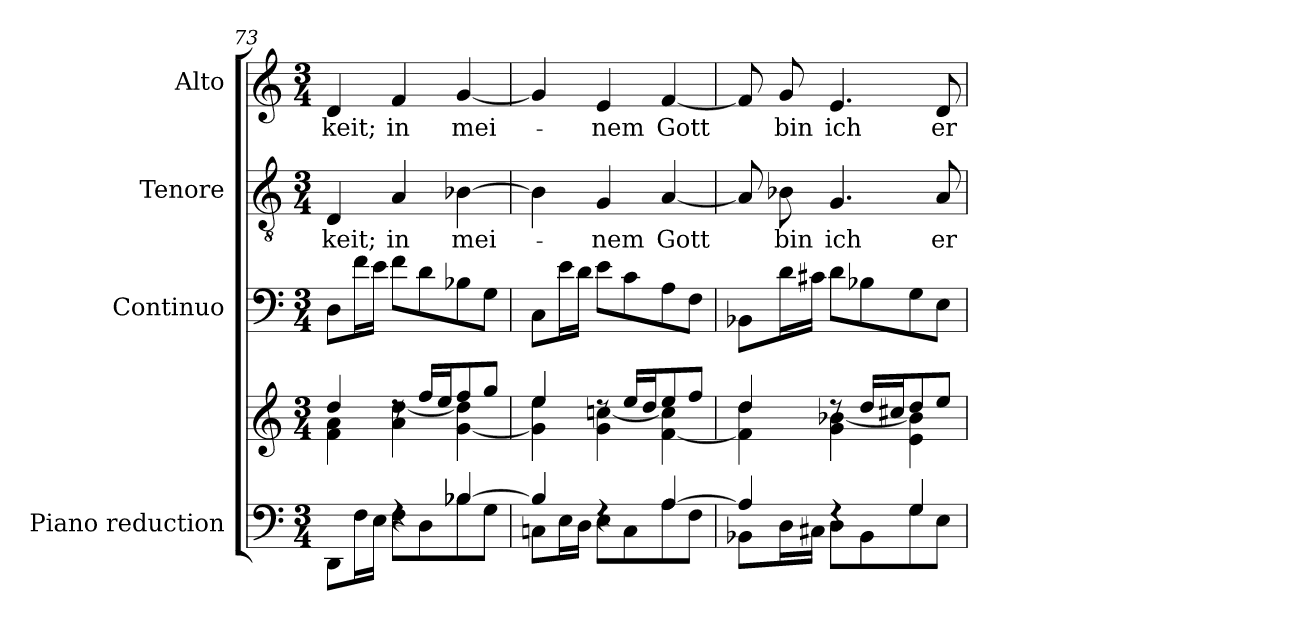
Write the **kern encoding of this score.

**kern	**kern	**kern	**kern	**text	**kern	**text
*part4	*part4	*part3	*part2	*part2	*part1	*part1
*staff5	*staff4	*staff3	*staff2	*staff2	*staff1	*staff1
*I"Piano reduction	*	*I"Continuo	*I"Tenore	*	*I"Alto	*
*I'Pno	*	*	*	*	*	*
*clefF4	*clefG2	*clefF4	*clefGv2	*	*clefG2	*
*k[]	*k[]	*k[]	*k[]	*	*k[]	*
*M3/4	*M3/4	*M3/4	*M3/4	*	*M3/4	*
=73	=73	=73	=73	=73	=73	=73
*^	*^	*	*	*	*	*
!	!	!	!	!	!	!LO:LY:b	!	!LO:LY:b
4ryy	8DD\L	4dd/	4f\ 4a\	8D\L	4D/	-keit;	4d/	-keit;
.	16F\L	.	.	16f\L	.	.	.	.
.	16E\JJ	.	.	16e\JJ	.	.	.	.
!	!	!	!	!	!	!LO:LY:b	!	!LO:LY:b
4rF	8F\L	8rdd	4a\ [4dd\	8f\L	4A/	in	4f/	in
.	8D\	16ff/LL	.	8d\	.	.	.	.
.	.	16ee/J	.	.	.	.	.	.
!	!	!	!	!	!	!LO:LY:b	!	!LO:LY:b
[4B-X/	8B-\	8ff/	[4g\ 4dd\]	8B-X\	[4B-X\	mei-	[4g/	mei-
.	8G\J	8gg/J	.	8G\J	.	.	.	.
=74	=74	=74	=74	=74	=74	=74	=74	=74
4B-/]	8Cn\L	4ee/	4g\] 4ee\	8C\L	4B-\]	.	4g/]	.
.	16E\L	.	.	16e\L	.	.	.	.
.	16D\JJ	.	.	16d\JJ	.	.	.	.
!	!	!	!	!	!	!LO:LY:b	!	!LO:LY:b
4rF	8E\L	8rdd	4g\ [4ccn\	8e\L	4G/	-nem	4e/	-nem
.	8C\	16ee/LL	.	8c\	.	.	.	.
.	.	16dd/J	.	.	.	.	.	.
!	!	!	!	!	!	!LO:LY:b	!	!LO:LY:b
[4A/	8A\	8ee/	[4f\ 4cc\]	8A\	[4A/	Gott	[4f/	Gott
.	8F\J	8ff/J	.	8F\J	.	.	.	.
=75	=75	=75	=75	=75	=75	=75	=75	=75
4A/]	8BB-X\L	4dd/	4f\] 4dd\	8BB-X\L	8A/]	.	8f/]	.
!	!	!	!	!	!	!LO:LY:b	!	!LO:LY:b
.	16D\L	.	.	16d\L	8B-X\	bin	8g/	bin
.	16C#X\JJ	.	.	16c#X\JJ	.	.	.	.
!	!	!	!	!	!	!LO:LY:b	!	!LO:LY:b
4rF	8D\L	8rdd	4g\ [4b-X\	8d\L	4.G/	ich	4.e/	ich
.	8BB-\	16dd/LL	.	8B-X\	.	.	.	.
.	.	16cc#X/J	.	.	.	.	.	.
4G/	8G\	8dd/	4e\ 4b-\]	8G\	.	.	.	.
!	!	!	!	!	!	!LO:LY:b	!	!LO:LY:b
.	8E\J	8ee/J	.	8E\J	8A/	er-	8d/	er-
*v	*v	*	*	*	*	*	*	*
*	*v	*v	*	*	*	*	*
=	=	=	=	=	=	=
*-	*-	*-	*-	*-	*-	*-
